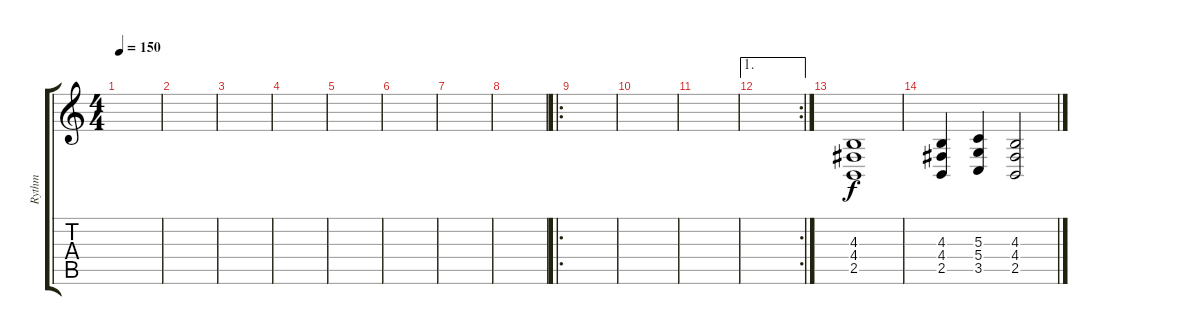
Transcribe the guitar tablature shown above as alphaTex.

\track ("Rythm" "Rythm") {instrument lead1square}
\staff {score tabs}
\tuning (E4 B3 G3 D3 A2 E2) {hide}
\ts (4 4)
\tempo 150
\clef g2
\ks c
|
|
|
|
|
|
|
|
\ro
|
|
|
\ae 1
\rc 2
|
(4.3 4.4 2.5).1{instrument lead1square} |
(4.3 4.4 2.5).4 (5.3 5.4 3.5).4 (4.3 4.4 2.5).2
